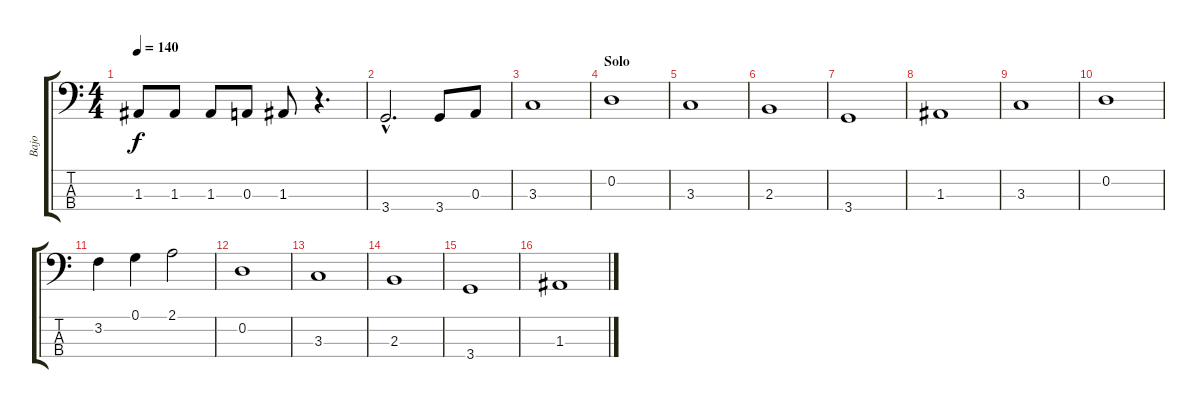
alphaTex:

\track ("Bajo" "Bajo") {instrument electricbasspick}
\staff {score tabs}
\tuning (G2 D2 A1 E1) {hide}
\ts (4 4)
\tempo 140
\clef f4
\ks c
1.3.8{dy f} 1.3.8 1.3.8 0.3.8 1.3.8 r.4{d} |
3.4{hac}.2{d} 3.4.8 0.3.8 |
3.3.1 |
\section ("" "Solo")
0.2.1 |
3.3.1 |
2.3.1 |
3.4.1 |
1.3.1 |
3.3.1 |
0.2.1 |
3.2.4 0.1.4 2.1.2 |
0.2.1 |
3.3.1 |
2.3.1 |
3.4.1 |
1.3.1
